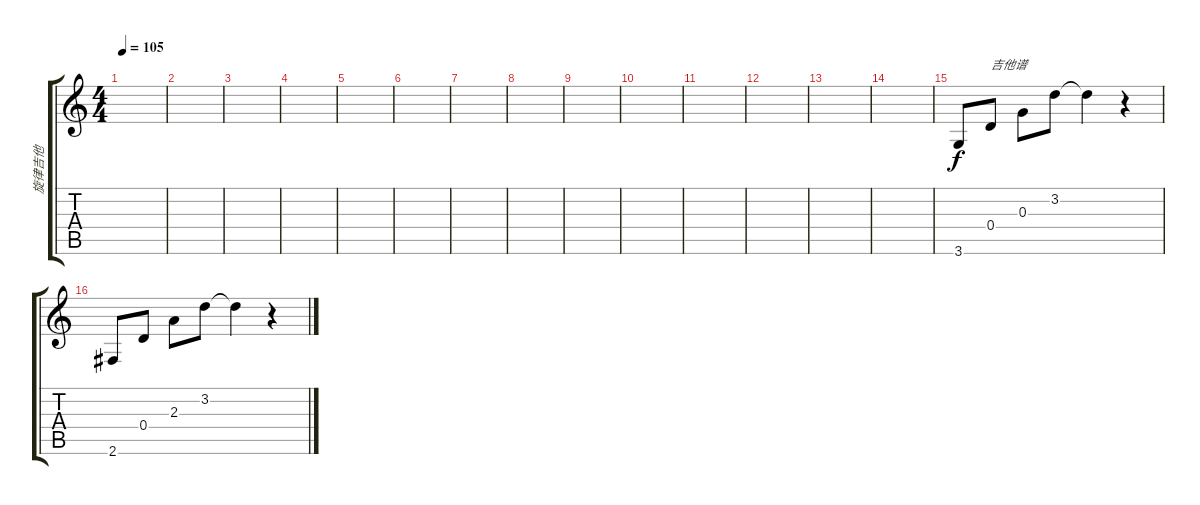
\track ("旋律吉他" "旋律吉他") {instrument distortionguitar}
\staff {score tabs}
\tuning (E4 B3 G3 D3 A2 E2) {hide}
\ts (4 4)
\tempo 105
\clef g2
\ks c
|
|
|
|
|
|
|
|
|
|
|
|
|
|
3.6.8 0.4.8{txt "吉他谱"} 0.3.8 3.2.8 3.2{t}.4 r.4 |
2.6.8 0.4.8 2.3.8 3.2.8 3.2{t}.4 r.4
